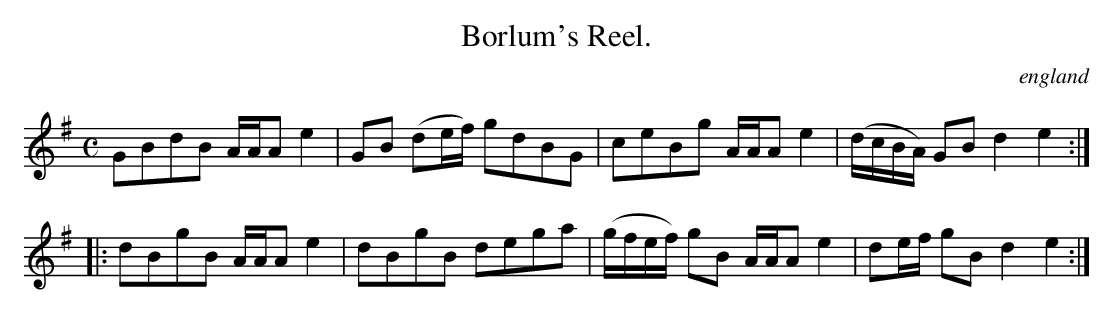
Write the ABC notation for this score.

X:1
T:Borlum's Reel.
O:england
M:C
L:1/8
K:EMin
GBdB A/A/A e2|GB (de/f/) gdBG| ceBg         A/A/A e2|(d/c/B/A/) GB d2e2::
dBgB A/A/A e2|dBgB       dega|(g/f/e/f/) gB A/A/A e2| de/f/     gB d2e2:|
